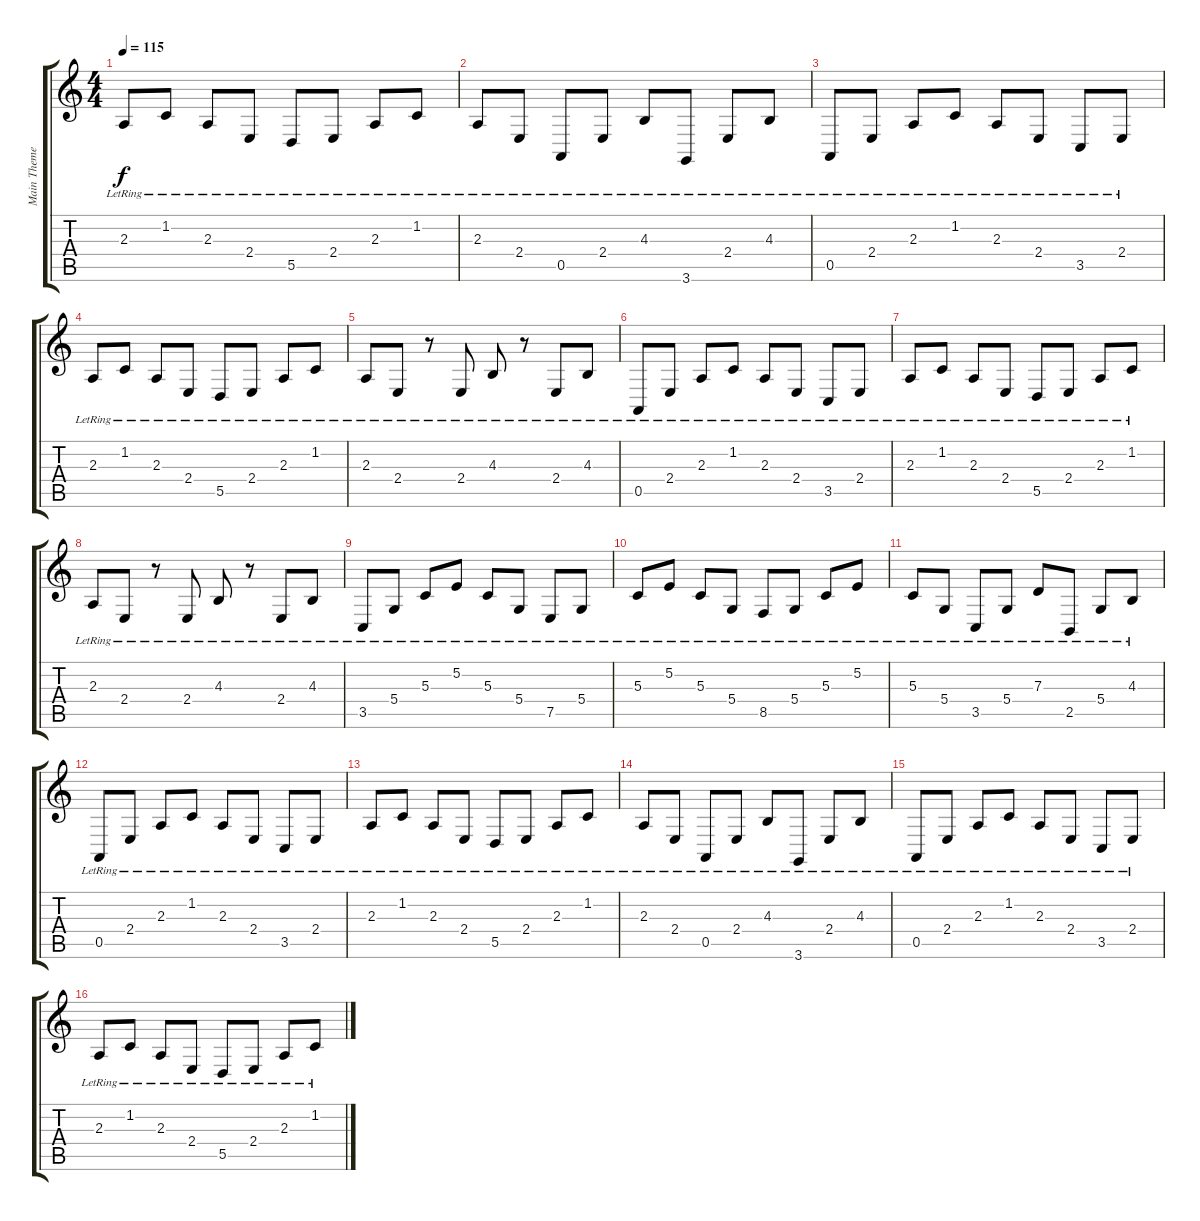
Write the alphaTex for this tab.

\track ("Main Theme" "Main Theme") {instrument acousticgrandpiano}
\staff {score tabs}
\tuning (E4 B3 G3 D3 A2 E2) {hide}
\ts (4 4)
\tempo 115
\clef g2
\ks c
2.3{lr}.8{dy f} 1.2{lr}.8 2.3{lr}.8 2.4{lr}.8 5.5{lr}.8 2.4{lr}.8 2.3{lr}.8 1.2{lr}.8 |
2.3{lr}.8 2.4{lr}.8 0.5{lr}.8 2.4{lr}.8 4.3{lr}.8 3.6{lr}.8 2.4{lr}.8 4.3{lr}.8 |
0.5{lr}.8 2.4{lr}.8 2.3{lr}.8 1.2{lr}.8 2.3{lr}.8 2.4{lr}.8 3.5{lr}.8 2.4{lr}.8 |
2.3{lr}.8 1.2{lr}.8 2.3{lr}.8 2.4{lr}.8 5.5{lr}.8 2.4{lr}.8 2.3{lr}.8 1.2{lr}.8 |
2.3{lr}.8 2.4{lr}.8 r.8 2.4{lr}.8 4.3{lr}.8 r.8 2.4{lr}.8 4.3{lr}.8 |
0.5{lr}.8 2.4{lr}.8 2.3{lr}.8 1.2{lr}.8 2.3{lr}.8 2.4{lr}.8 3.5{lr}.8 2.4{lr}.8 |
2.3{lr}.8 1.2{lr}.8 2.3{lr}.8 2.4{lr}.8 5.5{lr}.8 2.4{lr}.8 2.3{lr}.8 1.2{lr}.8 |
2.3{lr}.8 2.4{lr}.8 r.8 2.4{lr}.8 4.3{lr}.8 r.8 2.4{lr}.8 4.3{lr}.8 |
3.5{lr}.8 5.4{lr}.8 5.3{lr}.8 5.2{lr}.8 5.3{lr}.8 5.4{lr}.8 7.5{lr}.8 5.4{lr}.8 |
5.3{lr}.8 5.2{lr}.8 5.3{lr}.8 5.4{lr}.8 8.5{lr}.8 5.4{lr}.8 5.3{lr}.8 5.2{lr}.8 |
5.3{lr}.8 5.4{lr}.8 3.5{lr}.8 5.4{lr}.8 7.3{lr}.8 2.5{lr}.8 5.4{lr}.8 4.3{lr}.8 |
0.5{lr}.8 2.4{lr}.8 2.3{lr}.8 1.2{lr}.8 2.3{lr}.8 2.4{lr}.8 3.5{lr}.8 2.4{lr}.8 |
2.3{lr}.8 1.2{lr}.8 2.3{lr}.8 2.4{lr}.8 5.5{lr}.8 2.4{lr}.8 2.3{lr}.8 1.2{lr}.8 |
2.3{lr}.8 2.4{lr}.8 0.5{lr}.8 2.4{lr}.8 4.3{lr}.8 3.6{lr}.8 2.4{lr}.8 4.3{lr}.8 |
0.5{lr}.8 2.4{lr}.8 2.3{lr}.8 1.2{lr}.8 2.3{lr}.8 2.4{lr}.8 3.5{lr}.8 2.4{lr}.8 |
2.3{lr}.8 1.2{lr}.8 2.3{lr}.8 2.4{lr}.8 5.5{lr}.8 2.4{lr}.8 2.3{lr}.8 1.2{lr}.8
